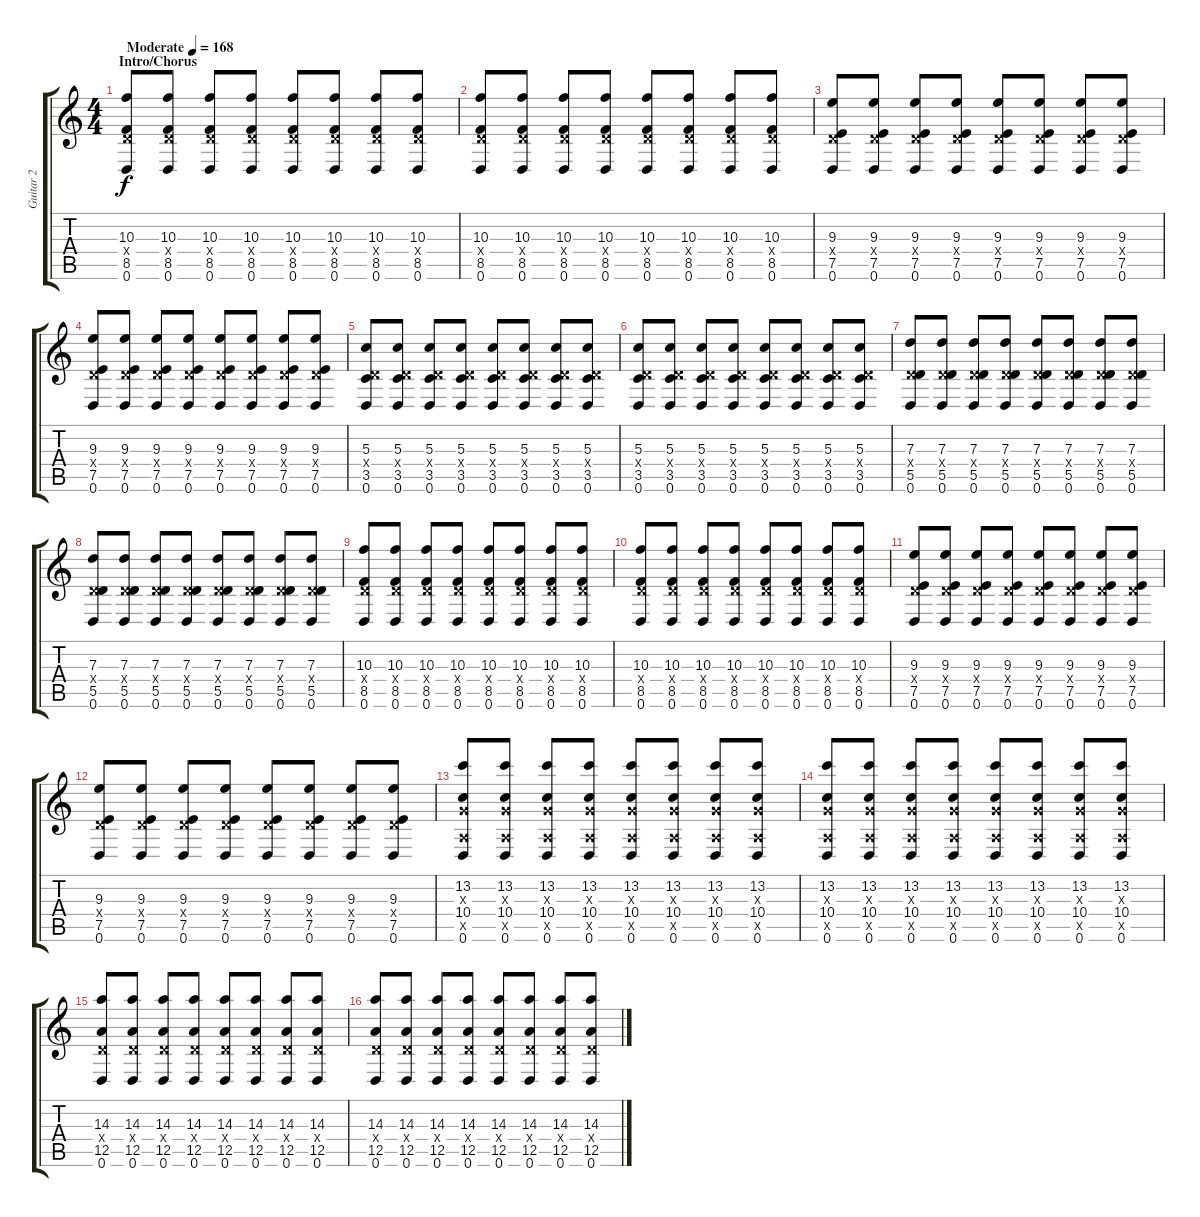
\track ("Guitar 2" "Guitar 2") {instrument distortionguitar}
\staff {score tabs}
\tuning (E4 B3 G3 D3 A2 D2) {hide}
\ts (4 4)
\section ("" "Intro/Chorus")
\tempo (168 "Moderate")
\clef g2
\ks c
(10.3 0.4{x} 8.5 0.6).8{dy f instrument distortionguitar} (10.3 0.4{x} 8.5 0.6).8 (10.3 0.4{x} 8.5 0.6).8 (10.3 0.4{x} 8.5 0.6).8 (10.3 0.4{x} 8.5 0.6).8 (10.3 0.4{x} 8.5 0.6).8 (10.3 0.4{x} 8.5 0.6).8 (10.3 0.4{x} 8.5 0.6).8 |
(10.3 0.4{x} 8.5 0.6).8 (10.3 0.4{x} 8.5 0.6).8 (10.3 0.4{x} 8.5 0.6).8 (10.3 0.4{x} 8.5 0.6).8 (10.3 0.4{x} 8.5 0.6).8 (10.3 0.4{x} 8.5 0.6).8 (10.3 0.4{x} 8.5 0.6).8 (10.3 0.4{x} 8.5 0.6).8 |
(9.3 0.4{x} 7.5 0.6).8 (9.3 0.4{x} 7.5 0.6).8 (9.3 0.4{x} 7.5 0.6).8 (9.3 0.4{x} 7.5 0.6).8 (9.3 0.4{x} 7.5 0.6).8 (9.3 0.4{x} 7.5 0.6).8 (9.3 0.4{x} 7.5 0.6).8 (9.3 0.4{x} 7.5 0.6).8 |
(9.3 0.4{x} 7.5 0.6).8 (9.3 0.4{x} 7.5 0.6).8 (9.3 0.4{x} 7.5 0.6).8 (9.3 0.4{x} 7.5 0.6).8 (9.3 0.4{x} 7.5 0.6).8 (9.3 0.4{x} 7.5 0.6).8 (9.3 0.4{x} 7.5 0.6).8 (9.3 0.4{x} 7.5 0.6).8 |
(5.3 0.4{x} 3.5 0.6).8 (5.3 0.4{x} 3.5 0.6).8 (5.3 0.4{x} 3.5 0.6).8 (5.3 0.4{x} 3.5 0.6).8 (5.3 0.4{x} 3.5 0.6).8 (5.3 0.4{x} 3.5 0.6).8 (5.3 0.4{x} 3.5 0.6).8 (5.3 0.4{x} 3.5 0.6).8 |
(5.3 0.4{x} 3.5 0.6).8 (5.3 0.4{x} 3.5 0.6).8 (5.3 0.4{x} 3.5 0.6).8 (5.3 0.4{x} 3.5 0.6).8 (5.3 0.4{x} 3.5 0.6).8 (5.3 0.4{x} 3.5 0.6).8 (5.3 0.4{x} 3.5 0.6).8 (5.3 0.4{x} 3.5 0.6).8 |
(7.3 0.4{x} 5.5 0.6).8 (7.3 0.4{x} 5.5 0.6).8 (7.3 0.4{x} 5.5 0.6).8 (7.3 0.4{x} 5.5 0.6).8 (7.3 0.4{x} 5.5 0.6).8 (7.3 0.4{x} 5.5 0.6).8 (7.3 0.4{x} 5.5 0.6).8 (7.3 0.4{x} 5.5 0.6).8 |
(7.3 0.4{x} 5.5 0.6).8 (7.3 0.4{x} 5.5 0.6).8 (7.3 0.4{x} 5.5 0.6).8 (7.3 0.4{x} 5.5 0.6).8 (7.3 0.4{x} 5.5 0.6).8 (7.3 0.4{x} 5.5 0.6).8 (7.3 0.4{x} 5.5 0.6).8 (7.3 0.4{x} 5.5 0.6).8 |
(10.3 0.4{x} 8.5 0.6).8 (10.3 0.4{x} 8.5 0.6).8 (10.3 0.4{x} 8.5 0.6).8 (10.3 0.4{x} 8.5 0.6).8 (10.3 0.4{x} 8.5 0.6).8 (10.3 0.4{x} 8.5 0.6).8 (10.3 0.4{x} 8.5 0.6).8 (10.3 0.4{x} 8.5 0.6).8 |
(10.3 0.4{x} 8.5 0.6).8 (10.3 0.4{x} 8.5 0.6).8 (10.3 0.4{x} 8.5 0.6).8 (10.3 0.4{x} 8.5 0.6).8 (10.3 0.4{x} 8.5 0.6).8 (10.3 0.4{x} 8.5 0.6).8 (10.3 0.4{x} 8.5 0.6).8 (10.3 0.4{x} 8.5 0.6).8 |
(9.3 0.4{x} 7.5 0.6).8 (9.3 0.4{x} 7.5 0.6).8 (9.3 0.4{x} 7.5 0.6).8 (9.3 0.4{x} 7.5 0.6).8 (9.3 0.4{x} 7.5 0.6).8 (9.3 0.4{x} 7.5 0.6).8 (9.3 0.4{x} 7.5 0.6).8 (9.3 0.4{x} 7.5 0.6).8 |
(9.3 0.4{x} 7.5 0.6).8 (9.3 0.4{x} 7.5 0.6).8 (9.3 0.4{x} 7.5 0.6).8 (9.3 0.4{x} 7.5 0.6).8 (9.3 0.4{x} 7.5 0.6).8 (9.3 0.4{x} 7.5 0.6).8 (9.3 0.4{x} 7.5 0.6).8 (9.3 0.4{x} 7.5 0.6).8 |
(13.2 0.3{x} 10.4 0.5{x} 0.6).8 (13.2 0.3{x} 10.4 0.5{x} 0.6).8 (13.2 0.3{x} 10.4 0.5{x} 0.6).8 (13.2 0.3{x} 10.4 0.5{x} 0.6).8 (13.2 0.3{x} 10.4 0.5{x} 0.6).8 (13.2 0.3{x} 10.4 0.5{x} 0.6).8 (13.2 0.3{x} 10.4 0.5{x} 0.6).8 (13.2 0.3{x} 10.4 0.5{x} 0.6).8 |
(13.2 0.3{x} 10.4 0.5{x} 0.6).8 (13.2 0.3{x} 10.4 0.5{x} 0.6).8 (13.2 0.3{x} 10.4 0.5{x} 0.6).8 (13.2 0.3{x} 10.4 0.5{x} 0.6).8 (13.2 0.3{x} 10.4 0.5{x} 0.6).8 (13.2 0.3{x} 10.4 0.5{x} 0.6).8 (13.2 0.3{x} 10.4 0.5{x} 0.6).8 (13.2 0.3{x} 10.4 0.5{x} 0.6).8 |
(14.3 0.4{x} 12.5 0.6).8 (14.3 0.4{x} 12.5 0.6).8 (14.3 0.4{x} 12.5 0.6).8 (14.3 0.4{x} 12.5 0.6).8 (14.3 0.4{x} 12.5 0.6).8 (14.3 0.4{x} 12.5 0.6).8 (14.3 0.4{x} 12.5 0.6).8 (14.3 0.4{x} 12.5 0.6).8 |
(14.3 0.4{x} 12.5 0.6).8 (14.3 0.4{x} 12.5 0.6).8 (14.3 0.4{x} 12.5 0.6).8 (14.3 0.4{x} 12.5 0.6).8 (14.3 0.4{x} 12.5 0.6).8 (14.3 0.4{x} 12.5 0.6).8 (14.3 0.4{x} 12.5 0.6).8 (14.3 0.4{x} 12.5 0.6).8
